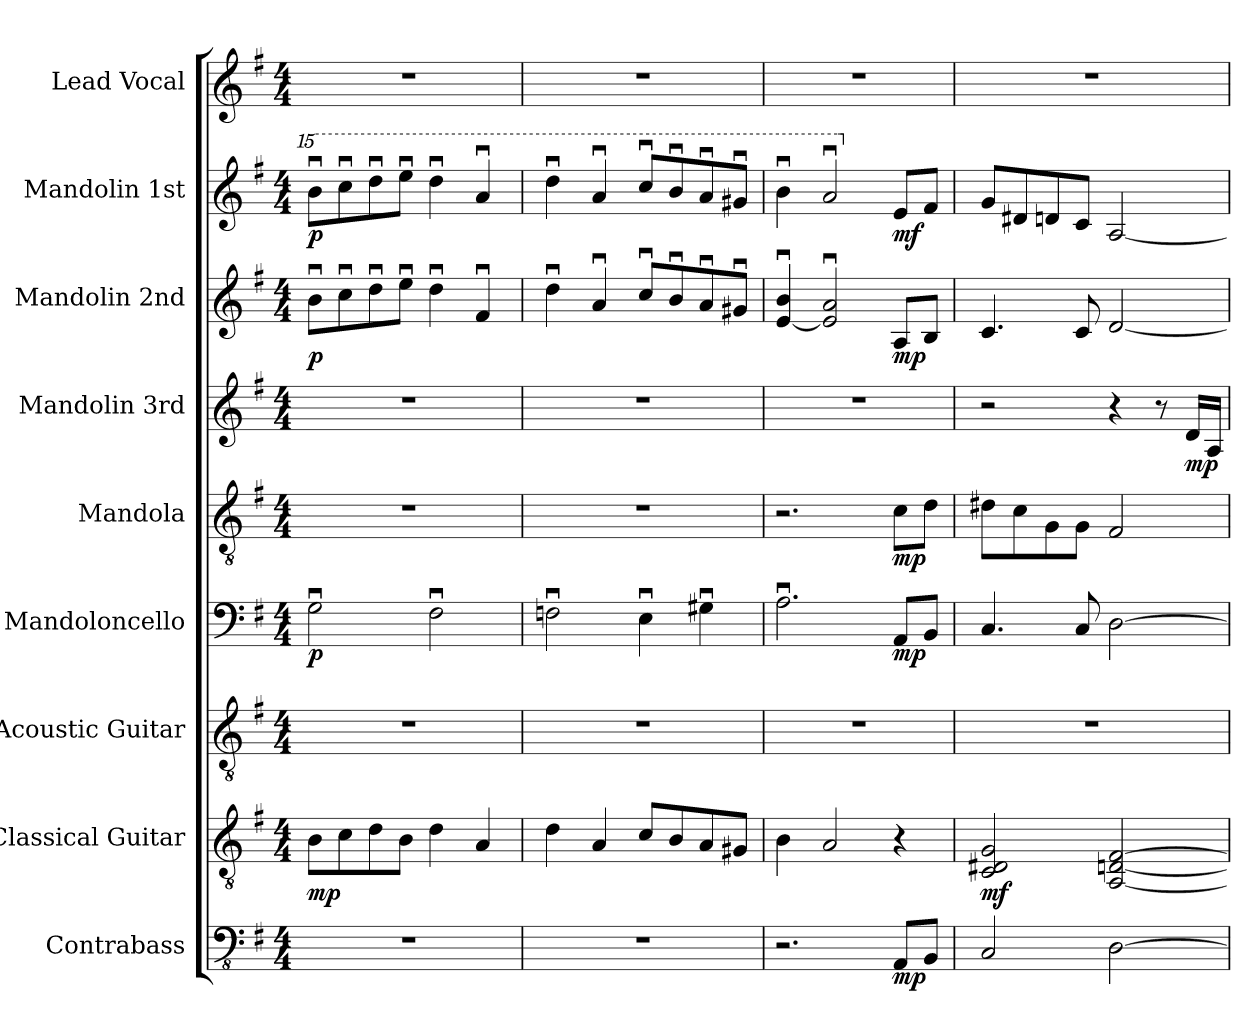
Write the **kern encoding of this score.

**kern	**dynam	**kern	**dynam	**kern	**kern	**dynam	**kern	**dynam	**kern	**dynam	**kern	**dynam	**kern	**dynam	**kern
*part9	*part9	*part8	*part8	*part7	*part6	*part6	*part5	*part5	*part4	*part4	*part3	*part3	*part2	*part2	*part1
*staff9	*staff9	*staff8	*staff8	*staff7	*staff6	*staff6	*staff5	*staff5	*staff4	*staff4	*staff3	*staff3	*staff2	*staff2	*staff1
*I"Contrabass	*	*I"Classical Guitar	*	*I"Acoustic Guitar	*I"Mandoloncello	*	*I"Mandola	*	*I"Mandolin 3rd	*	*I"Mandolin 2nd	*	*I"Mandolin 1st	*	*I"Lead Vocal
*I'Cb.	*	*I'C.Guit.	*	*I'A.Guit.	*I'Mncl.	*	*I'Mda.	*	*I'3rd.	*	*I'2nd.	*	*I'1st.	*	*
*clefFv4	*	*clefGv2	*	*clefGv2	*clefF4	*	*clefGv2	*	*clefG2	*	*clefG2	*	*clefG2	*	*clefG2
*k[f#]	*	*k[f#]	*	*k[f#]	*k[f#]	*	*k[f#]	*	*k[f#]	*	*k[f#]	*	*k[f#]	*	*k[f#]
*M4/4	*	*M4/4	*	*M4/4	*M4/4	*	*M4/4	*	*M4/4	*	*M4/4	*	*M4/4	*	*M4/4
*MM76	*	*MM76	*	*MM76	*MM76	*	*MM76	*	*MM76	*	*MM76	*	*MM76	*	*MM76
*	*	*	*	*	*	*	*	*	*	*	*	*	*15ma	*	*
=1	=1	=1	=1	=1	=1	=1	=1	=1	=1	=1	=1	=1	=1	=1	=1
1r	.	8BL	mp	1r	2Gu	p	1r	.	1r	.	8buL	p	8bbbuL	p	1r
.	.	8c	.	.	.	.	.	.	.	.	8ccu	.	8ccccu	.	.
.	.	8d	.	.	.	.	.	.	.	.	8ddu	.	8ddddu	.	.
.	.	8BJ	.	.	.	.	.	.	.	.	8eeuJ	.	8eeeeuJ	.	.
.	.	4d	.	.	2F#u	.	.	.	.	.	4ddu	.	4ddddu	.	.
.	.	4A	.	.	.	.	.	.	.	.	4f#u	.	4aaau	.	.
=2	=2	=2	=2	=2	=2	=2	=2	=2	=2	=2	=2	=2	=2	=2	=2
1r	.	4d	.	1r	2Fnu	.	1r	.	1r	.	4ddu	.	4ddddu	.	1r
.	.	4A	.	.	.	.	.	.	.	.	4au	.	4aaau	.	.
.	.	8cL	.	.	4Eu	.	.	.	.	.	8ccuL	.	8ccccuL	.	.
.	.	8B	.	.	.	.	.	.	.	.	8bu	.	8bbbu	.	.
.	.	8A	.	.	4G#Xu	.	.	.	.	.	8au	.	8aaau	.	.
.	.	8G#XJ	.	.	.	.	.	.	.	.	8g#XuJ	.	8ggg#XuJ	.	.
=3	=3	=3	=3	=3	=3	=3	=3	=3	=3	=3	=3	=3	=3	=3	=3
2.r	.	4B	.	1r	2.Au	.	2.r	.	1r	.	[4eu 4bu	.	4bbbu	.	1r
.	.	2A	.	.	.	.	.	.	.	.	2e]u 2au	.	2aaau	.	.
*	*	*	*	*	*	*	*	*	*	*	*	*	*X15ma	*	*
8AAAL	mp	4r	.	.	8AAL	mp	8cL	mp	.	.	8AL	mp	8eL	mf	.
8BBBJ	.	.	.	.	8BBJ	.	8dJ	.	.	.	8BJ	.	8f#J	.	.
=4	=4	=4	=4	=4	=4	=4	=4	=4	=4	=4	=4	=4	=4	=4	=4
2CC	.	2C 2D#X 2G	mf	1r	4.C	.	8d#XL	.	2r	.	4.c	.	8gL	.	1r
.	.	.	.	.	.	.	8c	.	.	.	.	.	8d#X	.	.
.	.	.	.	.	.	.	8G	.	.	.	.	.	8dn	.	.
.	.	.	.	.	8C	.	8GJ	.	.	.	8c	.	8cJ	.	.
[2DD	.	[2AA [2Dn [2F#	.	.	[2D	.	2F#	.	4r	.	[2d	.	[2A	.	.
.	.	.	.	.	.	.	.	.	8r	.	.	.	.	.	.
.	.	.	.	.	.	.	.	.	16dLL	mp	.	.	.	.	.
.	.	.	.	.	.	.	.	.	16AJJ	.	.	.	.	.	.
=	=	=	=	=	=	=	=	=	=	=	=	=	=	=	=
*-	*-	*-	*-	*-	*-	*-	*-	*-	*-	*-	*-	*-	*-	*-	*-
